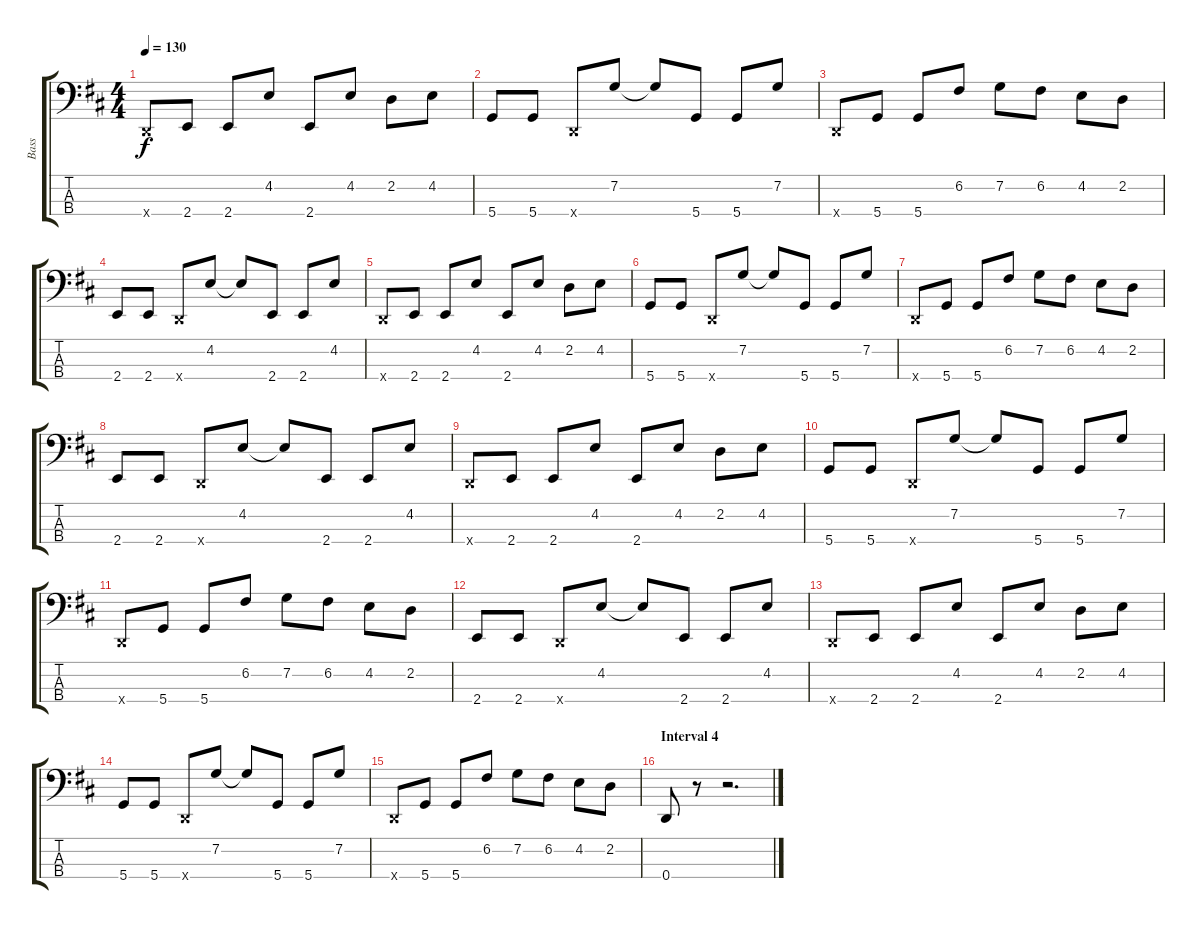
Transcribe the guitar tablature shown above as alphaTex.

\track ("Bass" "Bass") {instrument electricbassfinger}
\staff {score tabs}
\tuning (F2 C2 G1 D1) {hide}
\ts (4 4)
\tempo 130
\clef f4
\ks d
0.4{x}.8{dy f} 2.4.8 2.4.8 4.2.8 2.4.8 4.2.8 2.2.8 4.2.8 |
5.4.8 5.4.8 0.4{x}.8 7.2.8 7.2{t}.8 5.4.8 5.4.8 7.2.8 |
0.4{x}.8 5.4.8 5.4.8 6.2.8 7.2.8 6.2.8 4.2.8 2.2.8 |
2.4.8 2.4.8 0.4{x}.8 4.2.8 4.2{t}.8 2.4.8 2.4.8 4.2.8 |
0.4{x}.8 2.4.8 2.4.8 4.2.8 2.4.8 4.2.8 2.2.8 4.2.8 |
5.4.8 5.4.8 0.4{x}.8 7.2.8 7.2{t}.8 5.4.8 5.4.8 7.2.8 |
0.4{x}.8 5.4.8 5.4.8 6.2.8 7.2.8 6.2.8 4.2.8 2.2.8 |
2.4.8 2.4.8 0.4{x}.8 4.2.8 4.2{t}.8 2.4.8 2.4.8 4.2.8 |
0.4{x}.8 2.4.8 2.4.8 4.2.8 2.4.8 4.2.8 2.2.8 4.2.8 |
5.4.8 5.4.8 0.4{x}.8 7.2.8 7.2{t}.8 5.4.8 5.4.8 7.2.8 |
0.4{x}.8 5.4.8 5.4.8 6.2.8 7.2.8 6.2.8 4.2.8 2.2.8 |
2.4.8 2.4.8 0.4{x}.8 4.2.8 4.2{t}.8 2.4.8 2.4.8 4.2.8 |
0.4{x}.8 2.4.8 2.4.8 4.2.8 2.4.8 4.2.8 2.2.8 4.2.8 |
5.4.8 5.4.8 0.4{x}.8 7.2.8 7.2{t}.8 5.4.8 5.4.8 7.2.8 |
0.4{x}.8 5.4.8 5.4.8 6.2.8 7.2.8 6.2.8 4.2.8 2.2.8 |
\section ("" "Interval 4")
0.4.8 r.8 r.2{d}
